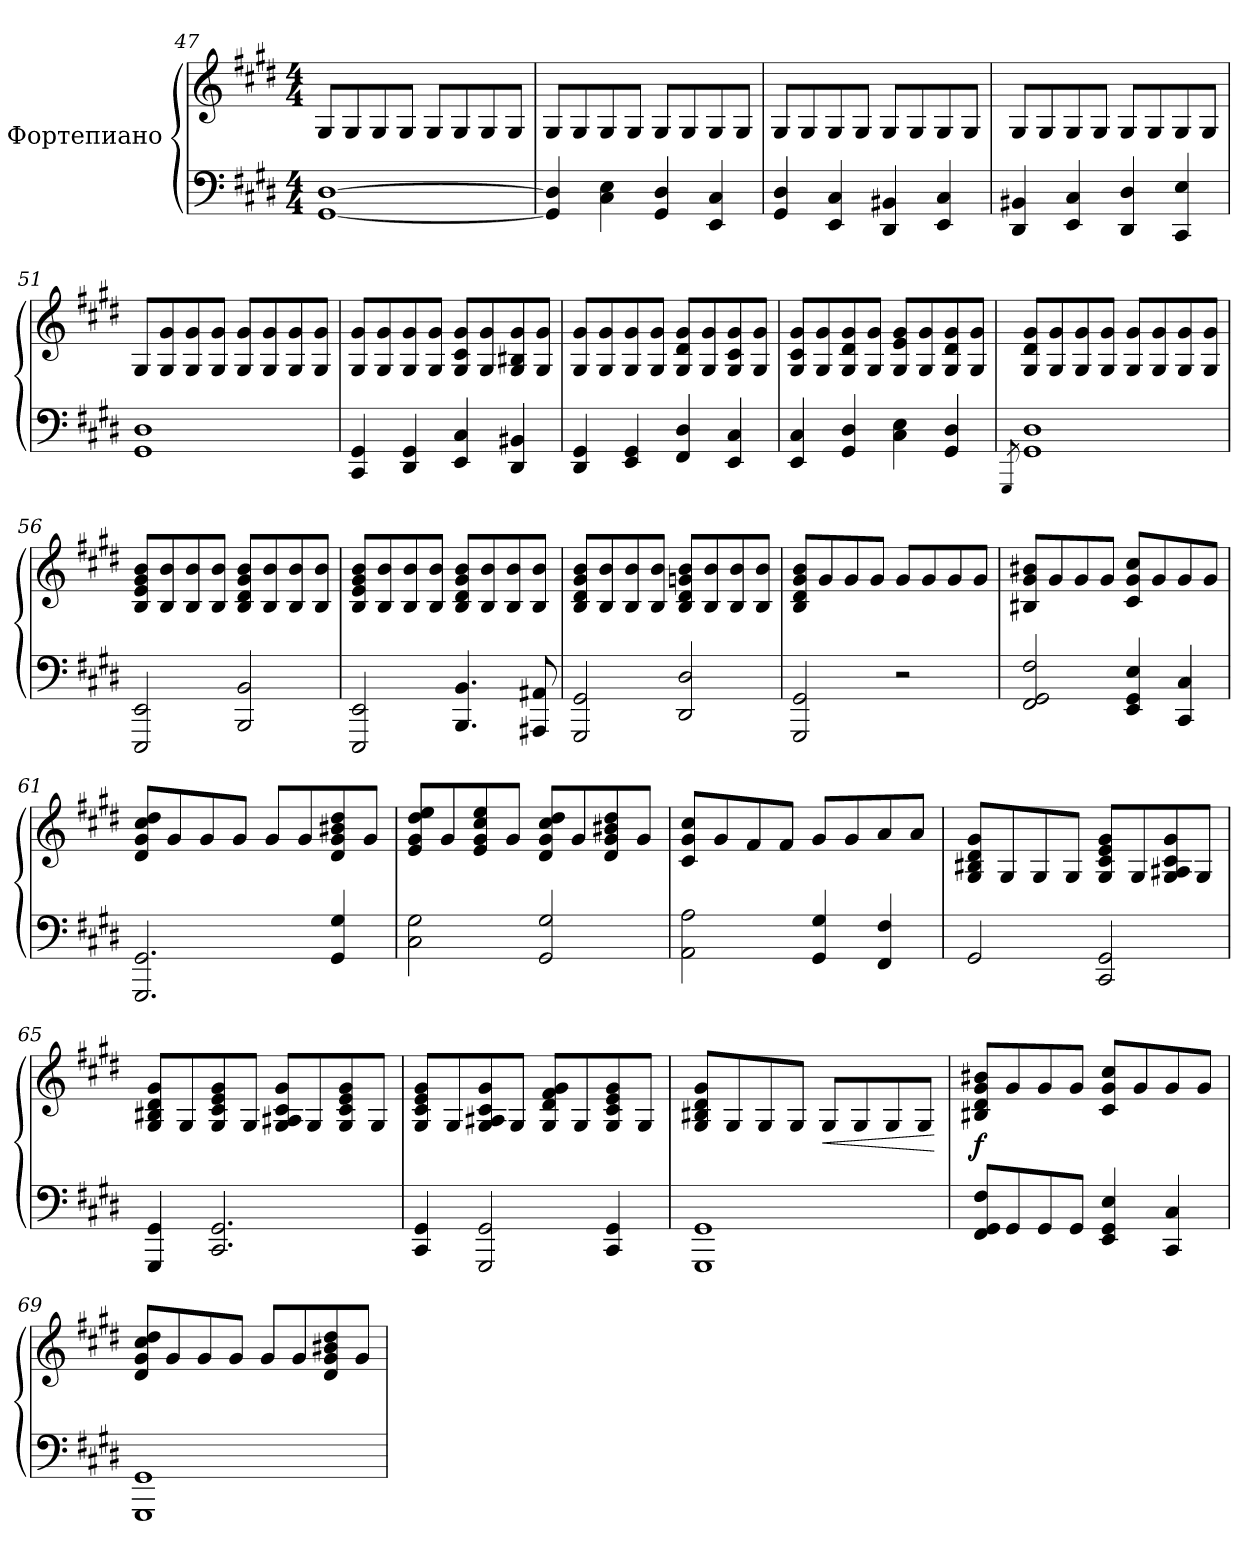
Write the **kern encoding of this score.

**kern	**kern	**dynam
*part1	*part1	*part1
*staff2	*staff1	*staff1/2
*I"Фортепиано	*	*
*clefF4	*clefG2	*
*k[f#c#g#d#]	*k[f#c#g#d#]	*
*M4/4	*M4/4	*
=47	=47	=47
[1GG# [1D#	8G#/L	.
.	8G#/	.
.	8G#/	.
.	8G#/J	.
.	8G#/L	.
.	8G#/	.
.	8G#/	.
.	8G#/J	.
=48	=48	=48
4GG#/] 4D#/]	8G#/L	.
.	8G#/	.
4C#\ 4E\	8G#/	.
.	8G#/J	.
4GG#/ 4D#/	8G#/L	.
.	8G#/	.
4EE/ 4C#/	8G#/	.
.	8G#/J	.
!!LO:LB:g=z
=49	=49	=49
4GG#/ 4D#/	8G#/L	.
.	8G#/	.
4EE/ 4C#/	8G#/	.
.	8G#/J	.
4DD#/ 4BB#X/	8G#/L	.
.	8G#/	.
4EE/ 4C#/	8G#/	.
.	8G#/J	.
=50	=50	=50
4DD#/ 4BB#X/	8G#/L	.
.	8G#/	.
4EE/ 4C#/	8G#/	.
.	8G#/J	.
4DD#/ 4D#/	8G#/L	.
.	8G#/	.
4CC#/ 4E/	8G#/	.
.	8G#/J	.
=51	=51	=51
1GG# 1D#	8G#/L	.
.	8G#/ 8g#/	.
.	8G#/ 8g#/	.
.	8G#/ 8g#/J	.
.	8G#/ 8g#/L	.
.	8G#/ 8g#/	.
.	8G#/ 8g#/	.
.	8G#/ 8g#/J	.
!!LO:LB:g=z
=52	=52	=52
4CC#/ 4GG#/	8G#/ 8g#/L	.
.	8G#/ 8g#/	.
4DD#/ 4GG#/	8G#/ 8g#/	.
.	8G#/ 8g#/J	.
4EE/ 4C#/	8G#/ 8c#/ 8g#/L	.
.	8G#/ 8g#/	.
4DD#/ 4BB#X/	8G#/ 8B#X/ 8g#/	.
.	8G#/ 8g#/J	.
=53	=53	=53
4DD#/ 4GG#/	8G#/ 8g#/L	.
.	8G#/ 8g#/	.
4EE/ 4GG#/	8G#/ 8g#/	.
.	8G#/ 8g#/J	.
4FF#/ 4D#/	8G#/ 8d#/ 8g#/L	.
.	8G#/ 8g#/	.
4EE/ 4C#/	8G#/ 8c#/ 8g#/	.
.	8G#/ 8g#/J	.
=54	=54	=54
4EE/ 4C#/	8G#/ 8c#/ 8g#/L	.
.	8G#/ 8g#/	.
4GG#/ 4D#/	8G#/ 8d#/ 8g#/	.
.	8G#/ 8g#/J	.
4C#\ 4E\	8G#/ 8e/ 8g#/L	.
.	8G#/ 8g#/	.
4GG#/ 4D#/	8G#/ 8d#/ 8g#/	.
.	8G#/ 8g#/J	.
!!LO:LB:g=z
=55	=55	=55
8qGGG#/	.	.
1GG# 1D#	8G#/ 8d#/ 8g#/L	.
.	8G#/ 8g#/	.
.	8G#/ 8g#/	.
.	8G#/ 8g#/J	.
.	8G#/ 8g#/L	.
.	8G#/ 8g#/	.
.	8G#/ 8g#/	.
.	8G#/ 8g#/J	.
=56	=56	=56
2EEE/ 2EE/	8B/ 8e/ 8g#/ 8b/L	.
.	8B/ 8b/	.
.	8B/ 8b/	.
.	8B/ 8b/J	.
2BBB/ 2BB/	8B/ 8d#/ 8g#/ 8b/L	.
.	8B/ 8b/	.
.	8B/ 8b/	.
.	8B/ 8b/J	.
=57	=57	=57
2EEE/ 2EE/	8B/ 8e/ 8g#/ 8b/L	.
.	8B/ 8b/	.
.	8B/ 8b/	.
.	8B/ 8b/J	.
4.BBB/ 4.BB/	8B/ 8d#/ 8g#/ 8b/L	.
.	8B/ 8b/	.
.	8B/ 8b/	.
8AAA#X/ 8AA#X/	8B/ 8b/J	.
!!LO:LB:g=z
=58	=58	=58
2GGG#/ 2GG#/	8B/ 8d#/ 8g#/ 8b/L	.
.	8B/ 8b/	.
.	8B/ 8b/	.
.	8B/ 8b/J	.
2DD#/ 2D#/	8B/ 8d#/ 8gn/ 8b/L	.
.	8B/ 8b/	.
.	8B/ 8b/	.
.	8B/ 8b/J	.
=59	=59	=59
2GGG#/ 2GG#/	8B/ 8d#/ 8g#/ 8b/L	.
.	8g#/	.
.	8g#/	.
.	8g#/J	.
2r	8g#/L	.
.	8g#/	.
.	8g#/	.
.	8g#/J	.
=60	=60	=60
2FF#/ 2GG#/ 2F#/	8B#X/ 8g#/ 8b#X/L	.
.	8g#/	.
.	8g#/	.
.	8g#/J	.
4EE/ 4GG#/ 4E/	8c#/ 8g#/ 8cc#/L	.
.	8g#/	.
4CC#/ 4C#/	8g#/	.
.	8g#/J	.
=61	=61	=61
2.GGG#/ 2.GG#/	8d#/ 8g#/ 8cc#/ 8dd#/L	.
.	8g#/	.
.	8g#/	.
.	8g#/J	.
.	8g#/L	.
.	8g#/	.
4GG#/ 4G#/	8d#/ 8g#/ 8b#X/ 8dd#/	.
.	8g#/J	.
!!LO:PB:g=z
=62	=62	=62
2C#\ 2G#\	8e/ 8g#/ 8dd#/ 8ee/L	.
.	8g#/	.
.	8e/ 8g#/ 8cc#/ 8ee/	.
.	8g#/J	.
2GG#/ 2G#/	8d#/ 8g#/ 8cc#/ 8dd#/L	.
.	8g#/	.
.	8d#/ 8g#/ 8b#X/ 8dd#/	.
.	8g#/J	.
=63	=63	=63
2AA\ 2A\	8c#/ 8g#/ 8cc#/L	.
.	8g#/	.
.	8f#/	.
.	8f#/J	.
4GG#/ 4G#/	8g#/L	.
.	8g#/	.
4FF#/ 4F#/	8a/	.
.	8a/J	.
=64	=64	=64
2GG#/	8G#/ 8B#X/ 8d#/ 8g#/L	.
.	8G#/	.
.	8G#/	.
.	8G#/J	.
2CC#/ 2GG#/	8G#/ 8c#/ 8e/ 8g#/L	.
.	8G#/	.
.	8G#/ 8A#X/ 8c#/ 8g#/	.
.	8G#/J	.
=65	=65	=65
4GGG#/ 4GG#/	8G#/ 8B#X/ 8d#/ 8g#/L	.
.	8G#/	.
2.CC#/ 2.GG#/	8G#/ 8c#/ 8e/ 8g#/	.
.	8G#/J	.
.	8G#/ 8A#X/ 8c#/ 8g#/L	.
.	8G#/	.
.	8G#/ 8c#/ 8e/ 8g#/	.
.	8G#/J	.
!!LO:LB:g=z
=66	=66	=66
4CC#/ 4GG#/	8G#/ 8c#/ 8e/ 8g#/L	.
.	8G#/	.
2GGG#/ 2GG#/	8G#/ 8A#X/ 8c#/ 8g#/	.
.	8G#/J	.
.	8G#/ 8d#/ 8f#/ 8g#/L	.
.	8G#/	.
4CC#/ 4GG#/	8G#/ 8c#/ 8e/ 8g#/	.
.	8G#/J	.
=67	=67	=67
1GGG# 1GG#	8G#/ 8B#X/ 8d#/ 8g#/L	.
.	8G#/	.
.	8G#/	.
.	8G#/J	.
!	!	!LO:HP:b
.	8G#/L	<
.	8G#/	.
.	8G#/	.
.	8G#/J	.
.	.	[
=68	=68	=68
!	!	!LO:DY:b
8FF#/ 8GG#/ 8F#/L	8B#X/ 8d#/ 8g#/ 8b#X/L	f
8GG#/	8g#/	.
8GG#/	8g#/	.
8GG#/J	8g#/J	.
4EE/ 4GG#/ 4E/	8c#/ 8g#/ 8cc#/L	.
.	8g#/	.
4CC#/ 4C#/	8g#/	.
.	8g#/J	.
=69	=69	=69
1GGG# 1GG#	8d#/ 8g#/ 8cc#/ 8dd#/L	.
.	8g#/	.
.	8g#/	.
.	8g#/J	.
.	8g#/L	.
.	8g#/	.
.	8d#/ 8g#/ 8b#X/ 8dd#/	.
.	8g#/J	.
=	=	=
*-	*-	*-
